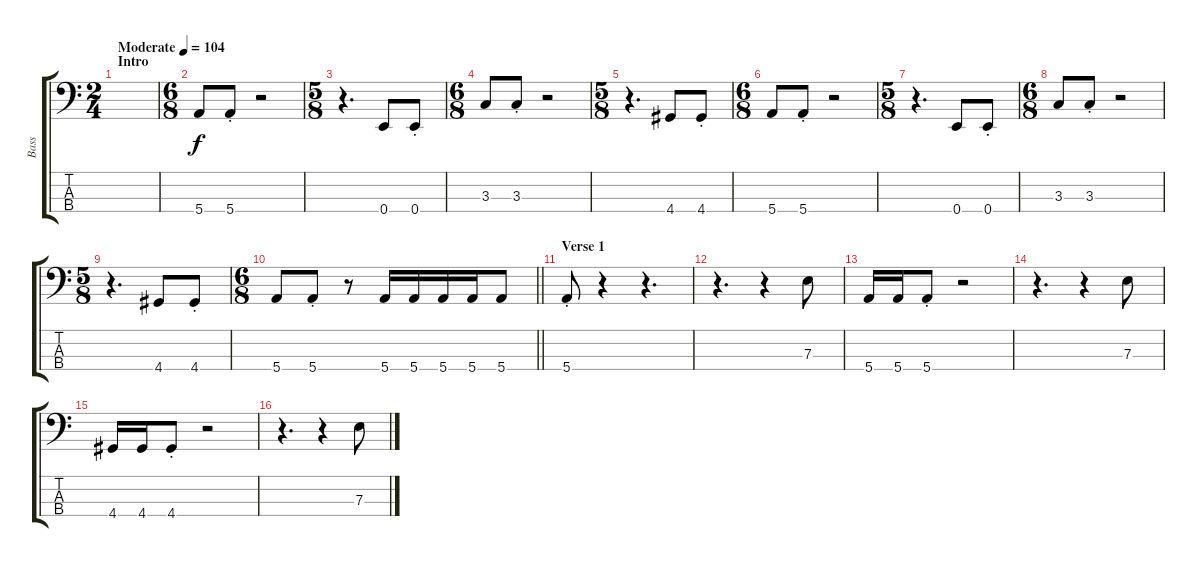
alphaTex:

\track ("Bass" "Bass") {instrument electricbassfinger}
\staff {score tabs}
\tuning (G2 D2 A1 E1) {hide}
\ts (2 4)
\section ("" "Intro")
\tempo (104 "Moderate")
\clef f4
\ks c
|
\ts (6 8)
5.4.8 5.4{st}.8 r.2 |
\ts (5 8)
r.4{d} 0.4.8 0.4{st}.8 |
\ts (6 8)
3.3.8 3.3{st}.8 r.2 |
\ts (5 8)
r.4{d} 4.4.8 4.4{st}.8 |
\ts (6 8)
5.4.8 5.4{st}.8 r.2 |
\ts (5 8)
r.4{d} 0.4.8 0.4{st}.8 |
\ts (6 8)
3.3.8 3.3{st}.8 r.2 |
\ts (5 8)
r.4{d} 4.4.8 4.4{st}.8 |
\ts (6 8)
\barLineRight lightlight
5.4.8 5.4{st}.8 r.8 5.4.16 5.4.16 5.4.16 5.4.16 5.4.8 |
\section ("" "Verse 1")
5.4{st}.8 r.4 r.4{d} |
r.4{d} r.4 7.3.8 |
5.4.16 5.4.16 5.4{st}.8 r.2 |
r.4{d} r.4 7.3.8 |
4.4.16 4.4.16 4.4{st}.8 r.2 |
r.4{d} r.4 7.3.8
